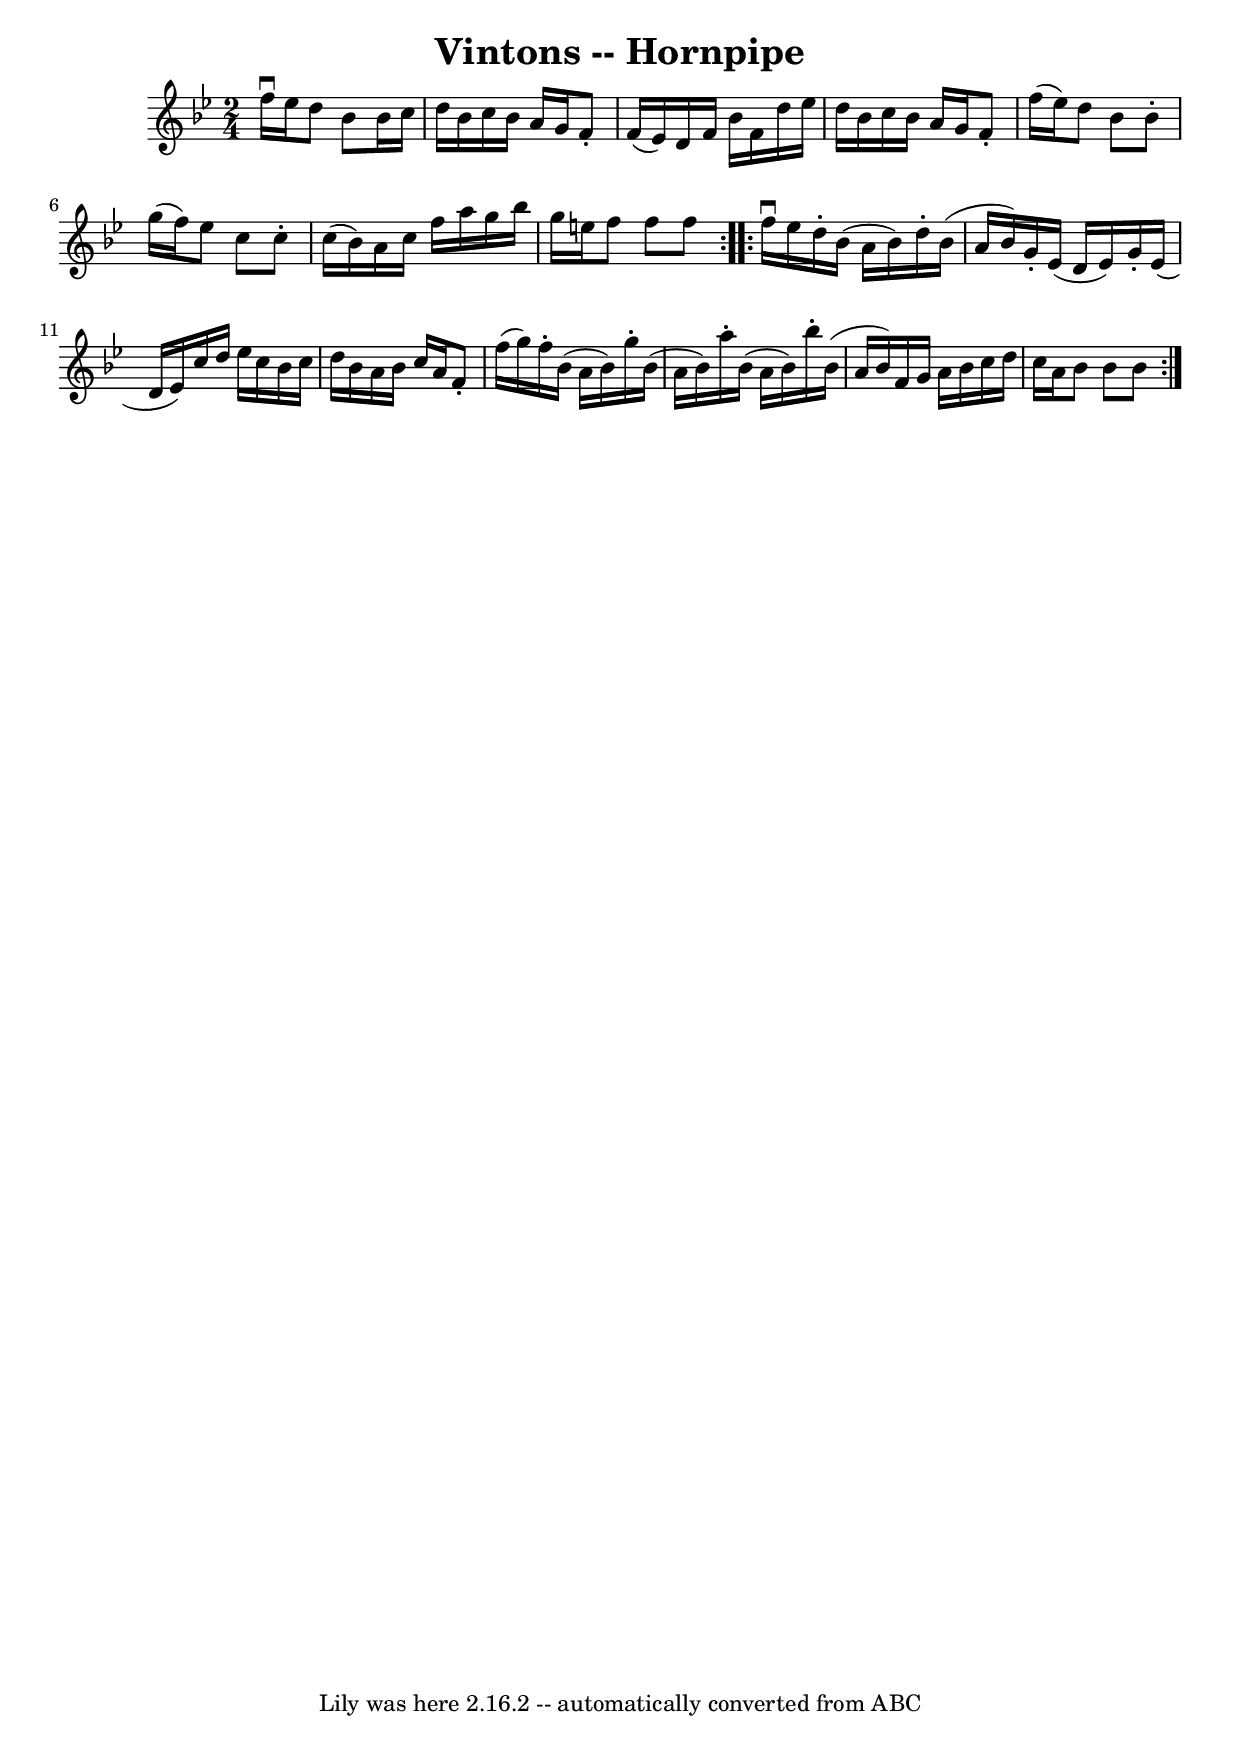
\version "2.16.2"
\include "Mammoth.ily"
\header {
  %% book = "Cole's 1000 Fiddle Tunes"
  crossRefNumber = "1"
  footnotes = ""
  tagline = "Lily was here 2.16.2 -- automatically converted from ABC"
  title = "Vintons -- Hornpipe"

}
voicedefault =  {



  \repeat volta 2 {

    \time 2/4 
    \key bes \major f''16^\downbow ees''16  |
    d''8 bes'8 
    bes'16 c''16 d''16 bes'16  |
    c''16 bes'16 a'16    
    g'16 f'8-. f'16 (ees'16) |
    d'16 f'16 bes'16 f'16  
    d''16 ees''16 d''16 bes'16  |
    c''16 bes'16 a'16    
    g'16 f'8-. f''16 (ees''16) |
    d''8 bes'8 bes'8-.   
    g''16 (f''16) |
    ees''8 c''8 c''8-. c''16 (bes'16) 
    |
    a'16 c''16 f''16 a''16 g''16 bes''16 g''16    
    e''16  |
    f''8 f''8 f''8  
  }     
  \repeat volta 2 {
    f''16^\downbow ees''16  |
    d''16-. bes'16 (a'16 bes'16)   
    d''16-. bes'16 (a'16 bes'16) |
    g'16-. ees'16 (d'16   
    ees'16) g'16-. ees'16 (d'16 ees'16) |
    c''16 d''16 
    ees''16 c''16 bes'16 c''16 d''16 bes'16  |
    a'16    
    bes'16 c''16 a'16 f'8-. f''16 (g''16) |
    f''16-.   
    bes'16 (a'16 bes'16) g''16-. bes'16 (a'16 bes'16) 
    |
    a''16-. bes'16 (a'16 bes'16) bes''16-. bes'16 (
    a'16 bes'16) |
    f'16 g'16 a'16 bes'16 c''16 d''16  
    c''16 a'16  |
    bes'8 bes'8 bes'8  
  }   

}

\score{
  <<

    \context Staff="default"
    {
      \voicedefault 
      
    }

  >>
  \layout {
    
  }
  \midi {
  }

}
